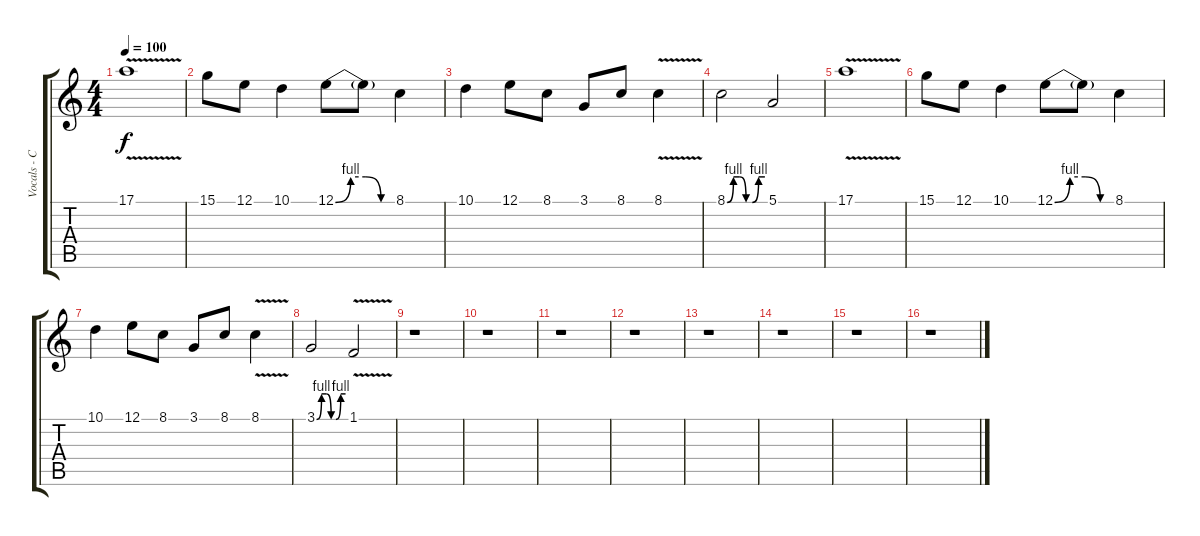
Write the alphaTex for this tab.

\track ("Vocals - Chorus" "Vocals - C") {instrument choiraahs}
\staff {score tabs}
\tuning (E4 B3 G3 D3 A2 E2) {hide}
\ts (4 4)
\tempo 100
\clef g2
\ks c
17.1{v}.1{dy f} |
15.1.8 12.1.8 10.1.4 12.1{be (custom 0 0 15 4 30 4 45 0 60 0)}.8 12.1{t}.8 8.1.4 |
10.1.4 12.1.8 8.1.8 3.1.8 8.1.8 8.1{v}.4 |
8.1{be (custom 0 0 10 4 20 4 30 0 40 0 50 4 60 4)}.2 5.1.2 |
17.1{v}.1 |
15.1.8 12.1.8 10.1.4 12.1{be (custom 0 0 15 4 30 4 45 0 60 0)}.8 12.1{t}.8 8.1.4 |
10.1.4 12.1.8 8.1.8 3.1.8 8.1.8 8.1{v}.4 |
3.1{be (custom 0 0 10 4 20 4 30 0 40 0 50 4 60 4)}.2 1.1{v}.2 |
r.1 |
r.1 |
r.1 |
r.1 |
r.1 |
r.1 |
r.1 |
r.1
